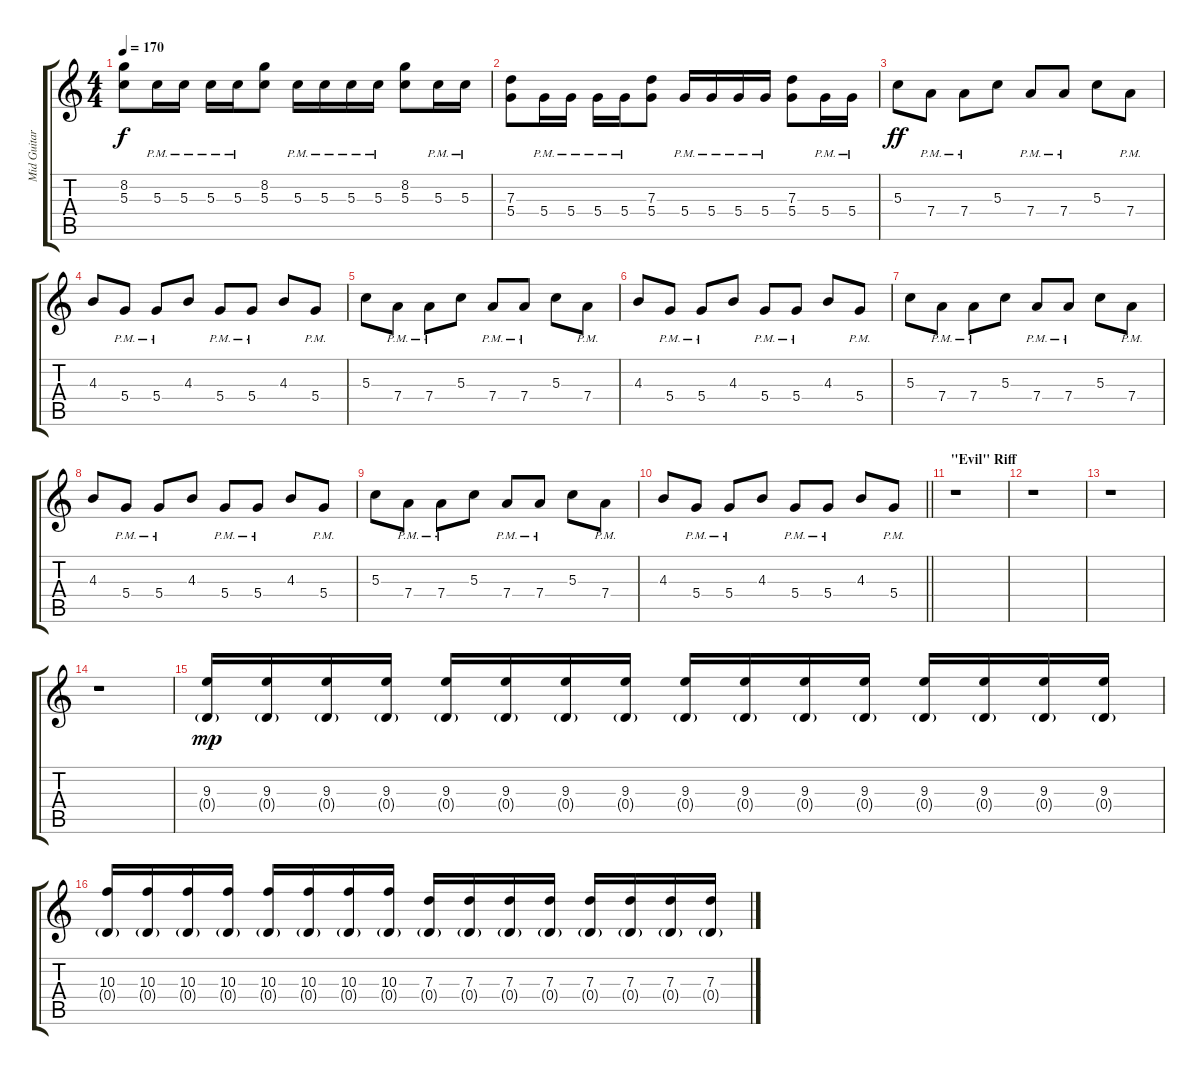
\track ("Mid Guitar" "Mid Guitar") {instrument distortionguitar}
\staff {score tabs}
\tuning (E4 B3 G3 D3 A2 E2) {hide}
\ts (4 4)
\tempo 170
\clef g2
\ks c
(8.2 5.3).8{dy f} 5.3{pm}.16 5.3{pm}.16 5.3{pm}.16 5.3{pm}.16 (8.2 5.3).8 5.3{pm}.16 5.3{pm}.16 5.3{pm}.16 5.3{pm}.16 (8.2 5.3).8 5.3{pm}.16 5.3{pm}.16 |
(7.3 5.4).8 5.4{pm}.16 5.4{pm}.16 5.4{pm}.16 5.4{pm}.16 (7.3 5.4).8 5.4{pm}.16 5.4{pm}.16 5.4{pm}.16 5.4{pm}.16 (7.3 5.4).8 5.4{pm}.16 5.4{pm}.16 |
5.3.8{dy ff} 7.4{pm}.8 7.4{pm}.8 5.3.8 7.4{pm}.8 7.4{pm}.8 5.3.8 7.4{pm}.8 |
4.3.8 5.4{pm}.8 5.4{pm}.8 4.3.8 5.4{pm}.8 5.4{pm}.8 4.3.8 5.4{pm}.8 |
5.3.8 7.4{pm}.8 7.4{pm}.8 5.3.8 7.4{pm}.8 7.4{pm}.8 5.3.8 7.4{pm}.8 |
4.3.8 5.4{pm}.8 5.4{pm}.8 4.3.8 5.4{pm}.8 5.4{pm}.8 4.3.8 5.4{pm}.8 |
5.3.8 7.4{pm}.8 7.4{pm}.8 5.3.8 7.4{pm}.8 7.4{pm}.8 5.3.8 7.4{pm}.8 |
4.3.8 5.4{pm}.8 5.4{pm}.8 4.3.8 5.4{pm}.8 5.4{pm}.8 4.3.8 5.4{pm}.8 |
5.3.8 7.4{pm}.8 7.4{pm}.8 5.3.8 7.4{pm}.8 7.4{pm}.8 5.3.8 7.4{pm}.8 |
\barLineRight lightlight
4.3.8 5.4{pm}.8 5.4{pm}.8 4.3.8 5.4{pm}.8 5.4{pm}.8 4.3.8 5.4{pm}.8 |
\section ("" "\"Evil\" Riff")
r.1 |
r.1 |
r.1 |
r.1 |
(9.3 0.4{g}).16{dy mp instrument distortionguitar} (9.3 0.4{g}).16 (9.3 0.4{g}).16 (9.3 0.4{g}).16 (9.3 0.4{g}).16 (9.3 0.4{g}).16 (9.3 0.4{g}).16 (9.3 0.4{g}).16 (9.3 0.4{g}).16 (9.3 0.4{g}).16 (9.3 0.4{g}).16 (9.3 0.4{g}).16 (9.3 0.4{g}).16 (9.3 0.4{g}).16 (9.3 0.4{g}).16 (9.3 0.4{g}).16 |
(10.3 0.4{g}).16 (10.3 0.4{g}).16 (10.3 0.4{g}).16 (10.3 0.4{g}).16 (10.3 0.4{g}).16 (10.3 0.4{g}).16 (10.3 0.4{g}).16 (10.3 0.4{g}).16 (7.3 0.4{g}).16 (7.3 0.4{g}).16 (7.3 0.4{g}).16 (7.3 0.4{g}).16 (7.3 0.4{g}).16 (7.3 0.4{g}).16 (7.3 0.4{g}).16 (7.3 0.4{g}).16
